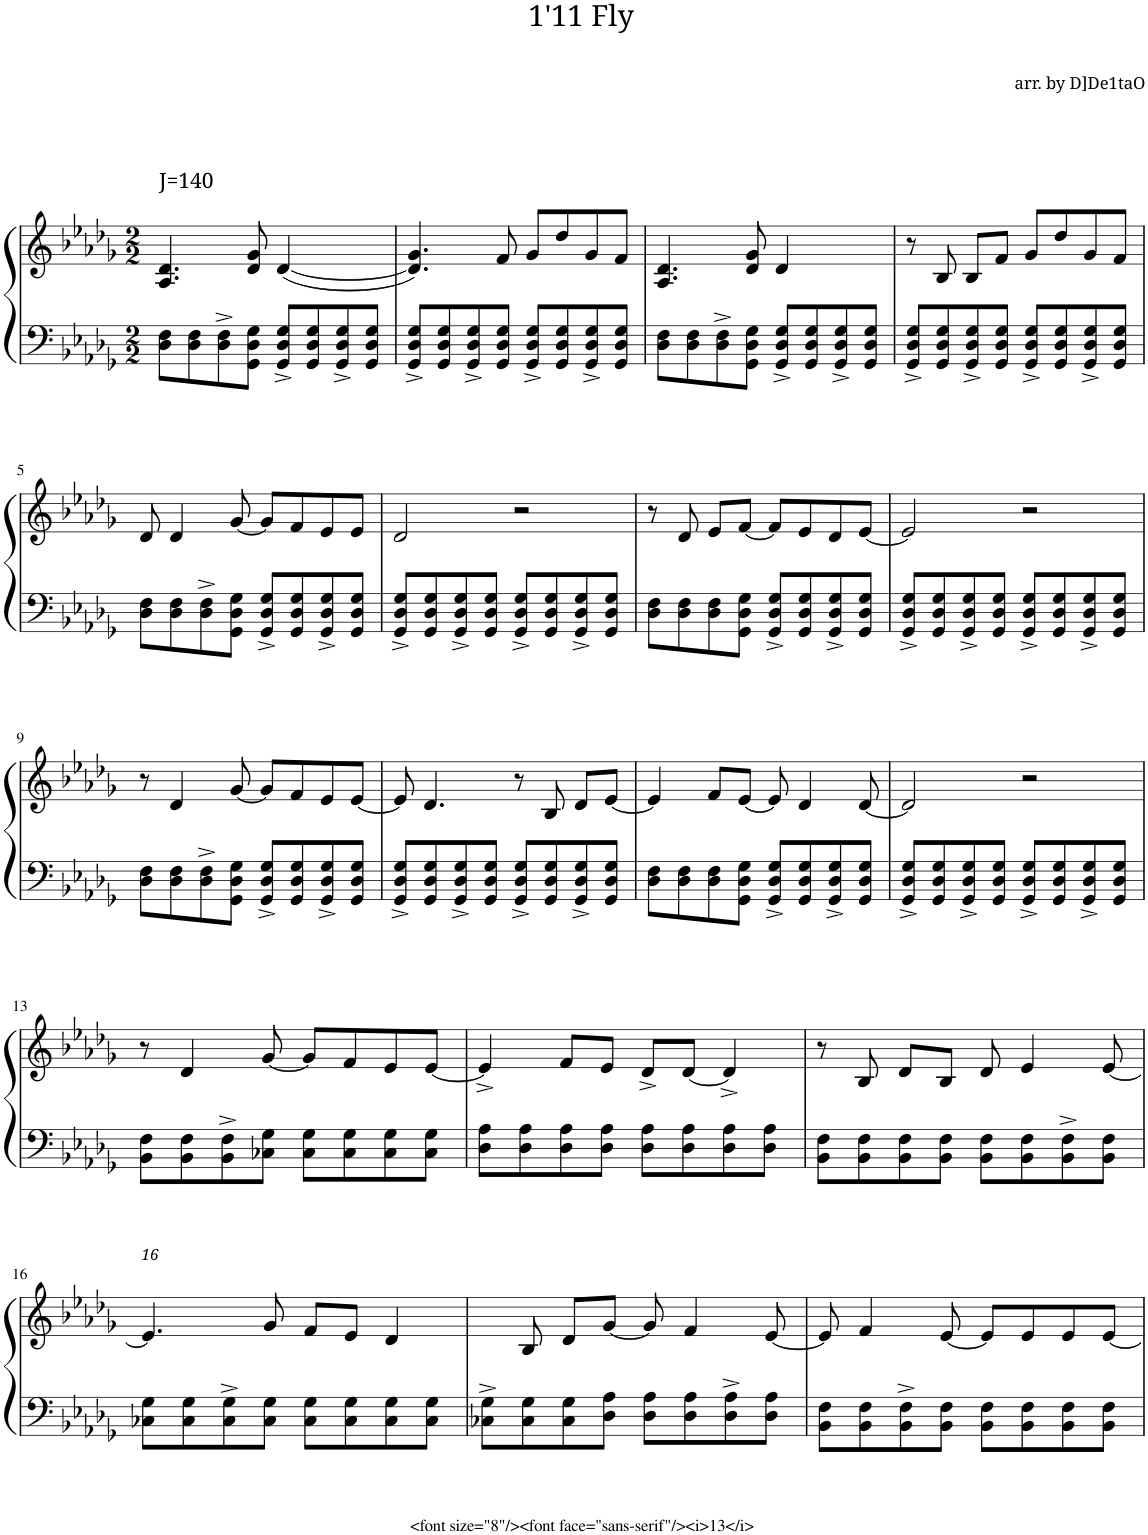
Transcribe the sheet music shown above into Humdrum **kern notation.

**kern	**kern
*part1	*part1
*staff2	*staff1
*clefF4	*clefG2
*k[b-e-a-d-g-]	*k[b-e-a-d-g-]
*M2/2	*M2/2
=1	=1
!	!LO:TX:a:t=J=140
8D-\ 8F\L	4.A-/ 4.d-/
8D-\ 8F\	.
8D-\^ 8F\^	.
8GG-\ 8D-\ 8G-\J	8d-/ 8g-/
8GG-/^ 8D-/^ 8G-/^L	([4d-/
8GG-/ 8D-/ 8G-/	.
8GG-/^ 8D-/^ 8G-/^	4ryy
8GG-/ 8D-/ 8G-/J	.
=2	=2
8GG-/^ 8D-/^ 8G-/^L	4.d-/] 4.g-/)
8GG-/ 8D-/ 8G-/	.
8GG-/^ 8D-/^ 8G-/^	.
8GG-/ 8D-/ 8G-/J	8f/
8GG-/^ 8D-/^ 8G-/^L	8g-/L
8GG-/ 8D-/ 8G-/	8dd-/
8GG-/^ 8D-/^ 8G-/^	8g-/
8GG-/ 8D-/ 8G-/J	8f/J
=3	=3
8D-\ 8F\L	4.A-/ 4.d-/
8D-\ 8F\	.
8D-\^ 8F\^	.
8GG-\ 8D-\ 8G-\J	8d-/ 8g-/
8GG-/^ 8D-/^ 8G-/^L	4d-/
8GG-/ 8D-/ 8G-/	.
8GG-/^ 8D-/^ 8G-/^	4ryy
8GG-/ 8D-/ 8G-/J	.
=4	=4
8GG-/^ 8D-/^ 8G-/^L	8r
8GG-/ 8D-/ 8G-/	8B-/
8GG-/^ 8D-/^ 8G-/^	8B-/L
8GG-/ 8D-/ 8G-/J	8f/J
8GG-/^ 8D-/^ 8G-/^L	8g-/L
8GG-/ 8D-/ 8G-/	8dd-/
8GG-/^ 8D-/^ 8G-/^	8g-/
8GG-/ 8D-/ 8G-/J	8f/J
!!LO:LB:g=z
=5	=5
8D-\ 8F\L	8d-/
8D-\ 8F\	4d-/
8D-\^ 8F\^	.
8GG-\ 8D-\ 8G-\J	[8g-/
8GG-/^ 8D-/^ 8G-/^L	8g-/L]
8GG-/ 8D-/ 8G-/	8f/
8GG-/^ 8D-/^ 8G-/^	8e-/
8GG-/ 8D-/ 8G-/J	8e-/J
=6	=6
8GG-/^ 8D-/^ 8G-/^L	2d-/
8GG-/ 8D-/ 8G-/	.
8GG-/^ 8D-/^ 8G-/^	.
8GG-/ 8D-/ 8G-/J	.
8GG-/^ 8D-/^ 8G-/^L	2r
8GG-/ 8D-/ 8G-/	.
8GG-/^ 8D-/^ 8G-/^	.
8GG-/ 8D-/ 8G-/J	.
=7	=7
8D-\ 8F\L	8r
8D-\ 8F\	8d-/
8D-\ 8F\	8e-/L
8GG-\ 8D-\ 8G-\J	[8f/J
8GG-/^ 8D-/^ 8G-/^L	8f/L]
8GG-/ 8D-/ 8G-/	8e-/
8GG-/^ 8D-/^ 8G-/^	8d-/
8GG-/ 8D-/ 8G-/J	[8e-/J
=8	=8
8GG-/^ 8D-/^ 8G-/^L	2e-/]
8GG-/ 8D-/ 8G-/	.
8GG-/^ 8D-/^ 8G-/^	.
8GG-/ 8D-/ 8G-/J	.
8GG-/^ 8D-/^ 8G-/^L	2r
8GG-/ 8D-/ 8G-/	.
8GG-/^ 8D-/^ 8G-/^	.
8GG-/ 8D-/ 8G-/J	.
!!LO:LB:g=z
=9	=9
8D-\ 8F\L	8r
8D-\ 8F\	4d-/
8D-\^ 8F\^	.
8GG-\ 8D-\ 8G-\J	[8g-/
8GG-/^ 8D-/^ 8G-/^L	8g-/L]
8GG-/ 8D-/ 8G-/	8f/
8GG-/^ 8D-/^ 8G-/^	8e-/
8GG-/ 8D-/ 8G-/J	[8e-/J
=10	=10
8GG-/^ 8D-/^ 8G-/^L	8e-/]
8GG-/ 8D-/ 8G-/	4.d-/
8GG-/^ 8D-/^ 8G-/^	.
8GG-/ 8D-/ 8G-/J	.
8GG-/^ 8D-/^ 8G-/^L	8r
8GG-/ 8D-/ 8G-/	8B-/
8GG-/^ 8D-/^ 8G-/^	8d-/L
8GG-/ 8D-/ 8G-/J	[8e-/J
=11	=11
8D-\ 8F\L	4e-/]
8D-\ 8F\	.
8D-\ 8F\	8f/L
8GG-\ 8D-\ 8G-\J	[8e-/J
8GG-/^ 8D-/^ 8G-/^L	8e-/]
8GG-/ 8D-/ 8G-/	4d-/
8GG-/^ 8D-/^ 8G-/^	.
8GG-/ 8D-/ 8G-/J	[8d-/
=12	=12
8GG-/^ 8D-/^ 8G-/^L	2d-/]
8GG-/ 8D-/ 8G-/	.
8GG-/^ 8D-/^ 8G-/^	.
8GG-/ 8D-/ 8G-/J	.
8GG-/^ 8D-/^ 8G-/^L	2r
8GG-/ 8D-/ 8G-/	.
8GG-/^ 8D-/^ 8G-/^	.
8GG-/ 8D-/ 8G-/J	.
!!LO:LB:g=z
=13	=13
8BB-\ 8F\L	8r
8BB-\ 8F\	4d-/
8BB-\^ 8F\^	.
8C-X\ 8G-\J	[8g-/
8C-\ 8G-\L	8g-/L]
8C-\ 8G-\	8f/
8C-\ 8G-\	8e-/
8C-\ 8G-\J	[8e-/J
=14	=14
8D-\ 8A-\L	4e-^/]
8D-\ 8A-\	.
8D-\ 8A-\	8f/L
8D-\ 8A-\J	8e-/J
8D-\ 8A-\L	8d-^/L
8D-\ 8A-\	[8d-/J
8D-\ 8A-\	4d-^/]
8D-\ 8A-\J	.
=15	=15
8BB-\ 8F\L	8r
8BB-\ 8F\	8B-/
8BB-\ 8F\	8d-/L
8BB-\ 8F\J	8B-/J
8BB-\ 8F\L	8d-/
8BB-\ 8F\	4e-/
8BB-\^ 8F\^	.
8BB-\ 8F\J	[8e-/
!!LO:LB:g=z
=16	=16
!	!LO:TX:a:i:t=16
8C-X\ 8G-\L	4.e-/]
8C-\ 8G-\	.
8C-\^ 8G-\^	.
8C-\ 8G-\J	8g-/
8C-\ 8G-\L	8f/L
8C-\ 8G-\	8e-/J
8C-\ 8G-\	4d-/
8C-\ 8G-\J	.
=17	=17
*^	*
8C-X\^ 8G-\^L	8ryy	8ryy
8C-\ 8G-\	2..ryy	8B-/
8C-\ 8G-\	.	8d-/L
8D-\ 8A-\J	.	[8g-/J
8D-\ 8A-\L	.	8g-/]
8D-\ 8A-\	.	4f/
8D-\^ 8A-\^	.	.
8D-\ 8A-\J	.	[8e-/
*v	*v	*
=18	=18
8BB-\ 8F\L	8e-/]
8BB-\ 8F\	4f/
8BB-\^ 8F\^	.
8BB-\ 8F\J	[8e-/
8BB-\ 8F\L	8e-/L]
8BB-\ 8F\	8e-/
8BB-\ 8F\	8e-/
8BB-\ 8F\J	[8e-/J
=	=
*-	*-
